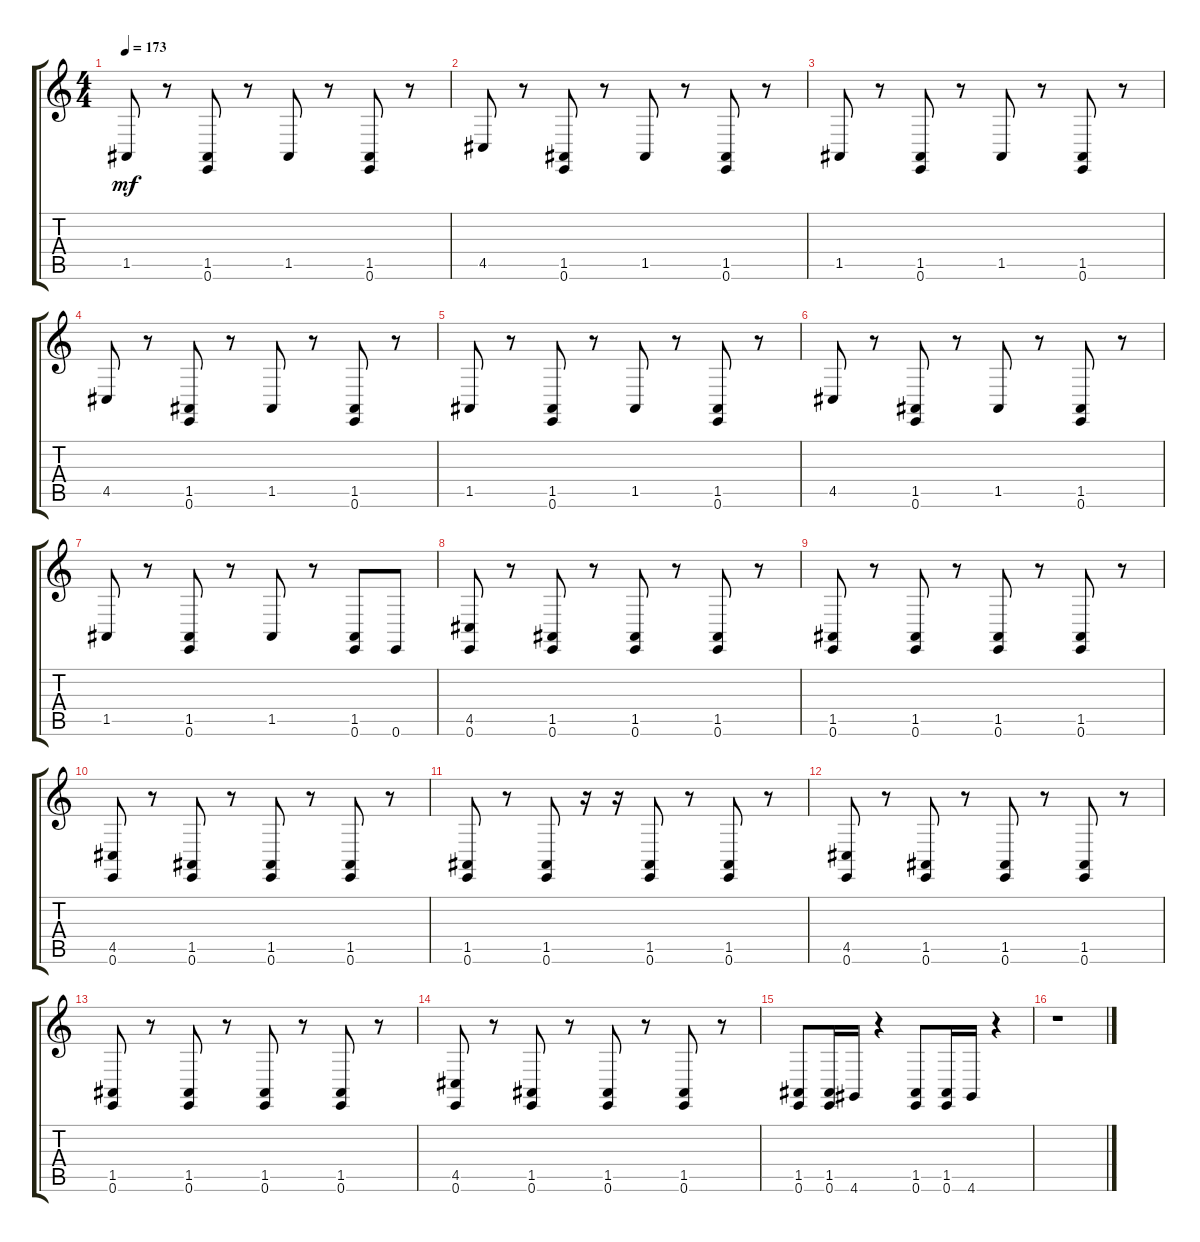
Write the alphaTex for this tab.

\track "" {instrument acousticgrandpiano}
\staff {score tabs}
\tuning (E4 B3 G3 D3 A2 E2) {hide}
\ts (4 4)
\tempo 173
\clef g2
\ks c
1.5.8{dy mf} r.8 (1.5 0.6).8 r.8 1.5.8 r.8 (1.5 0.6).8 r.8 |
4.5.8 r.8 (1.5 0.6).8 r.8 1.5.8 r.8 (1.5 0.6).8 r.8 |
1.5.8 r.8 (1.5 0.6).8 r.8 1.5.8 r.8 (1.5 0.6).8 r.8 |
4.5.8 r.8 (1.5 0.6).8 r.8 1.5.8 r.8 (1.5 0.6).8 r.8 |
1.5.8 r.8 (1.5 0.6).8 r.8 1.5.8 r.8 (1.5 0.6).8 r.8 |
4.5.8 r.8 (1.5 0.6).8 r.8 1.5.8 r.8 (1.5 0.6).8 r.8 |
1.5.8 r.8 (1.5 0.6).8 r.8 1.5.8 r.8 (1.5 0.6).8 0.6.8 |
(4.5 0.6).8 r.8 (1.5 0.6).8 r.8 (1.5 0.6).8 r.8 (1.5 0.6).8 r.8 |
(1.5 0.6).8 r.8 (1.5 0.6).8 r.8 (1.5 0.6).8 r.8 (1.5 0.6).8 r.8 |
(4.5 0.6).8 r.8 (1.5 0.6).8 r.8 (1.5 0.6).8 r.8 (1.5 0.6).8 r.8 |
(1.5 0.6).8 r.8 (1.5 0.6).8 r.16 r.16 (1.5 0.6).8 r.8 (1.5 0.6).8 r.8 |
(4.5 0.6).8 r.8 (1.5 0.6).8 r.8 (1.5 0.6).8 r.8 (1.5 0.6).8 r.8 |
(1.5 0.6).8 r.8 (1.5 0.6).8 r.8 (1.5 0.6).8 r.8 (1.5 0.6).8 r.8 |
(4.5 0.6).8 r.8 (1.5 0.6).8 r.8 (1.5 0.6).8 r.8 (1.5 0.6).8 r.8 |
(1.5 0.6).8 (1.5 0.6).16 4.6.16 r.4 (1.5 0.6).8 (1.5 0.6).16 4.6.16 r.4 |
r.1
